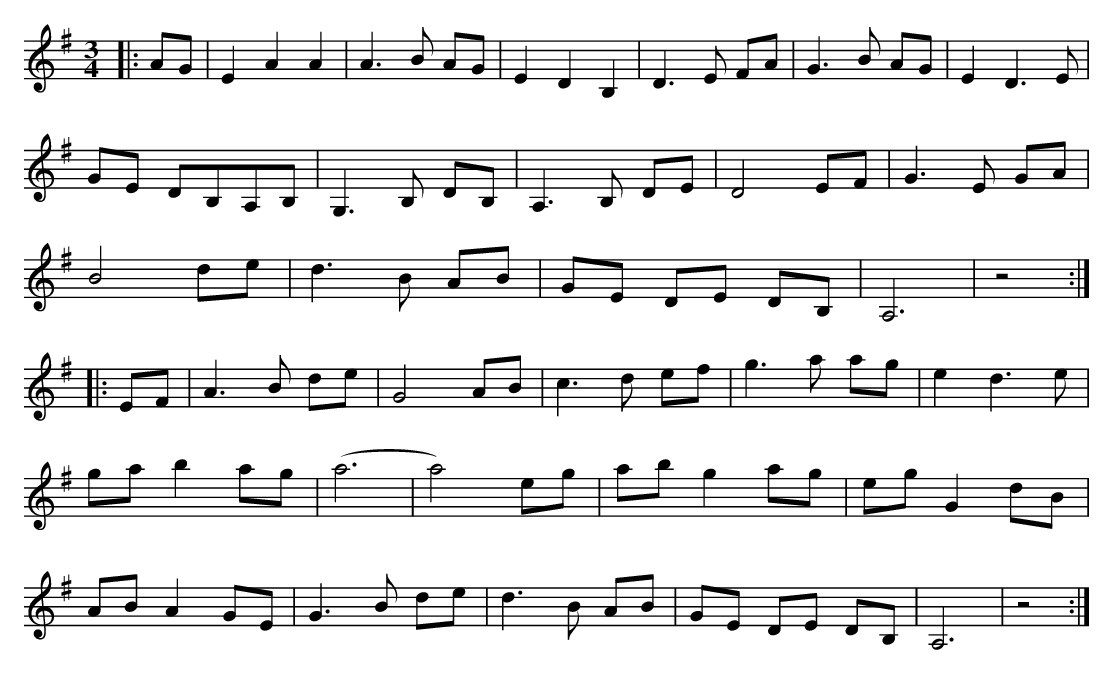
X:1
M:3/4
K:Ador
|:AG|E2A2A2|A3 B AG|E2D2B,2|D3 E FA|G3 B AG|E2D3 E|
GE DB,A,B,|G,3 B, DB,|A,3 B, DE|D4 EF|G3 E GA|
B4 de|d3 B AB|GE DE DB,|A,6|z4:|
|:EF|A3 B de|G4 AB|c3 d ef|g3 a ag|e2 d3 e|
ga b2 ag|(a6|a4) eg|ab g2 ag|eg G2 dB|
AB A2 GE|G3 B de|d3 B AB|GE DE DB,|A,6|z4:|
